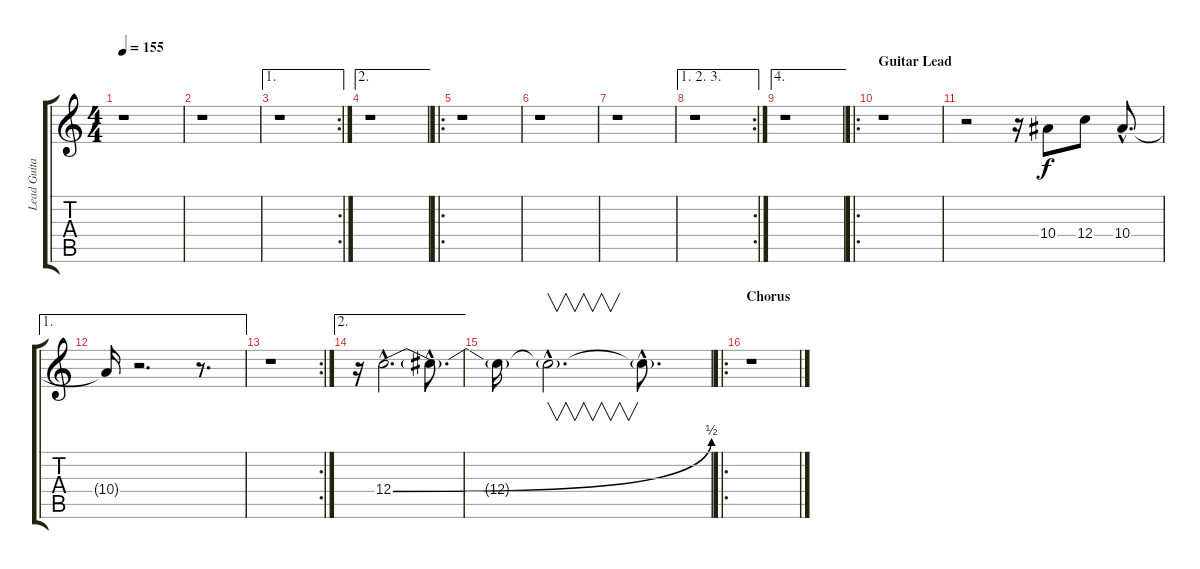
\track ("Lead Guitar Delay" "Lead Guita") {instrument distortionguitar}
\staff {score tabs}
\tuning (D4 A3 F3 C3 G2 D2) {hide}
\ts (4 4)
\tempo 155
\clef g2
\ks c
r.1{dy f} |
r.1 |
\ae 1
\rc 2
r.1 |
\ae 2
r.1 |
\ro
r.1 |
r.1 |
r.1 |
\ae (1 2 3)
\rc 2
r.1 |
\ae 4
r.1 |
\ro
\section ("" "Guitar Lead")
r.1{volume 16 balance 8} |
r.2 r.16 10.4.8 12.4.8 10.4{hac}.8{d} |
\ae 1
10.4{t}.16 r.2{d} r.8{d} |
\rc 2
r.1 |
\ae 2
r.16 12.4{be (bend 0 0 60 2) hac}.2{d} 12.4{hac t}.8{d} |
12.4{t}.16 12.4{hac t}.2{v d} 12.4{hac t}.8{d} |
\ro
\section ("" "Chorus")
r.1
